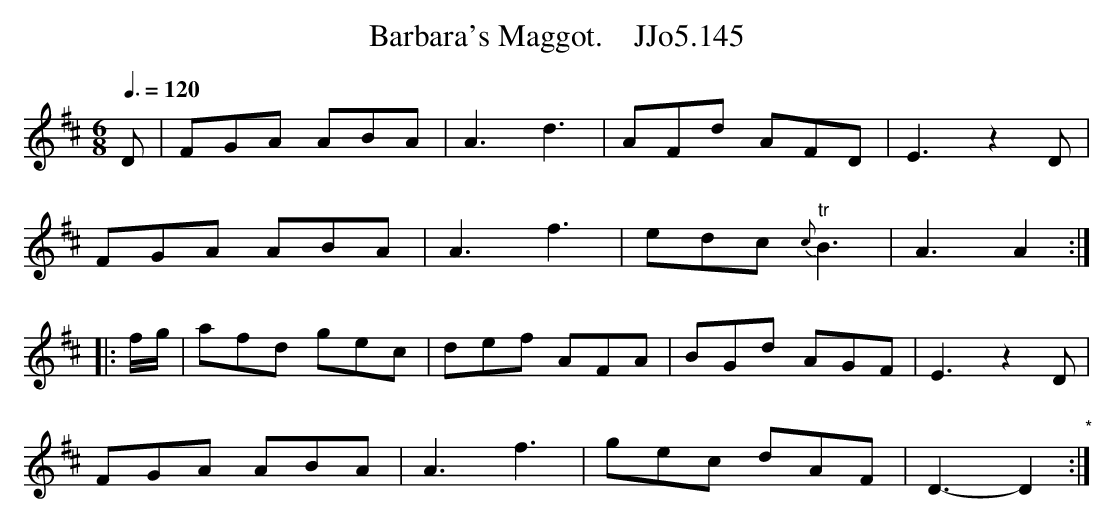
X:1
T:Barbara's Maggot.    JJo5.145
Q:3/8=120
M:6/8
L:1/8
K:D
D|FGA ABA|A3d3|AFd AFD|E3z2D|
FGA ABA|A3f3|edc {c}"tr"B3 | A3 A2 :|
|:f/g/|afd gec|def AFA|BGd AGF|E3 z2D|
FGA ABA|A3f3|gec dAF|D3-D2 "*" :|
